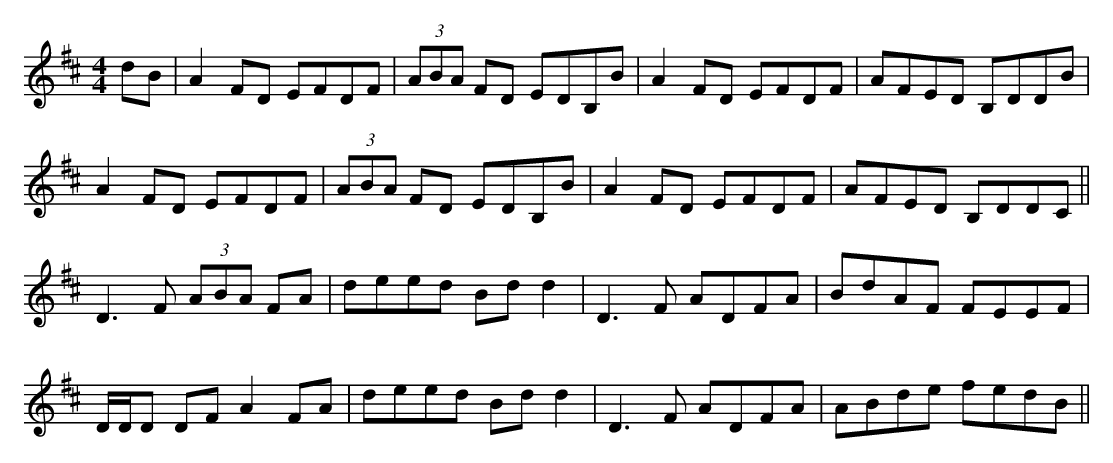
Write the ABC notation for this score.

X:1
M:4/4
K:D
dB|A2 FD EFDF|(3ABA FD EDB,B|A2 FD EFDF|AFED B,DDB|
A2 FD EFDF|(3ABA FD EDB,B|A2 FD EFDF|AFED B,DDC||
D3F (3ABA FA|deed Bdd2|D3F ADFA|BdAF FEEF|
D/D/D DF A2 FA|deed Bdd2|D3F ADFA|ABde fedB||
